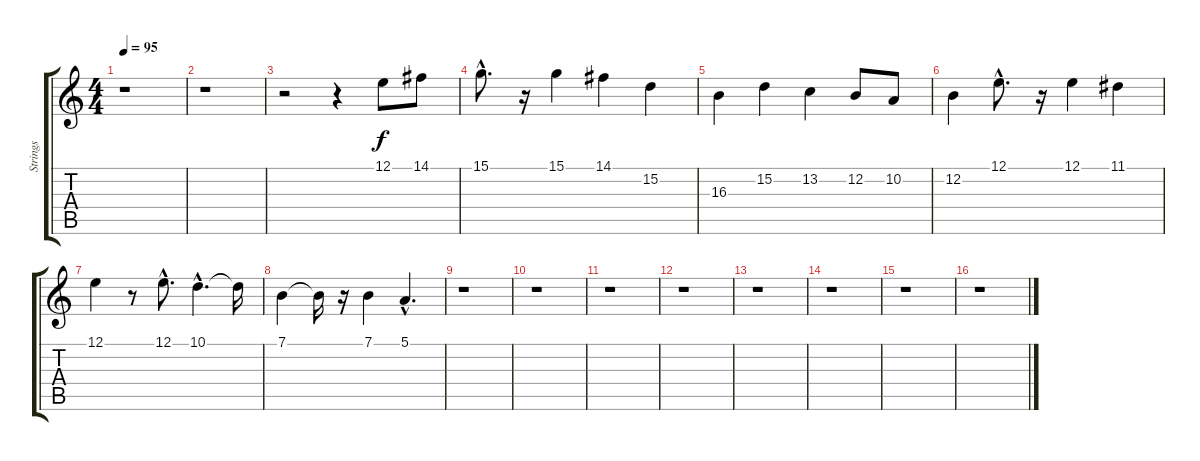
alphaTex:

\track ("Strings" "Strings") {instrument stringensemble1}
\staff {score tabs}
\tuning (E4 B3 G3 D3 A2 E2) {hide}
\ts (4 4)
\tempo 95
\clef g2
\ks c
r.1{dy f instrument stringensemble1} |
r.1 |
r.2 r.4 12.1.8 14.1.8 |
15.1{hac}.8{d} r.16 15.1.4 14.1.4 15.2.4 |
16.3.4 15.2.4 13.2.4 12.2.8 10.2.8 |
12.2.4 12.1{hac}.8{d} r.16 12.1.4 11.1.4 |
12.1.4 r.8 12.1{hac}.8{d} 10.1{hac}.4{d} 10.1{t}.16 |
7.1.4 7.1{t}.16 r.16 7.1.4 5.1{hac}.4{d} |
r.1 |
r.1 |
r.1 |
r.1 |
r.1 |
r.1 |
r.1 |
r.1
